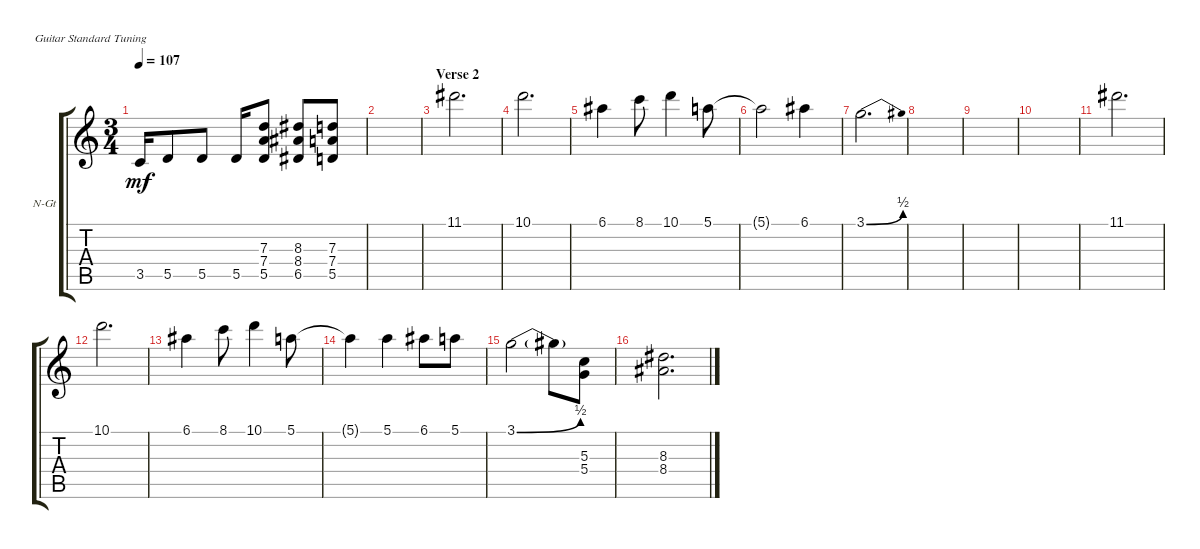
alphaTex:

\defaultSystemsLayout 4
\bracketExtendMode groupsimilarinstruments
\firstSystemTrackNameOrientation horizontal
\otherSystemsTrackNameOrientation horizontal
\track ("Nylon Guitar" "N-Gt") {instrument acousticguitarnylon}
\staff {score tabs}
\tuning (E4 B3 G3 D3 A2 E2)
\ts (3 4)
\tempo 107
\clef g2
\ks c
3.5.16{dy mf} 5.5.8 5.5.8 5.5.16 (7.3 7.4 5.5).8 (8.3 8.4 6.5).8 (7.3 7.4 5.5).8 |
|
\section ("" "Verse 2")
11.1.2{d} |
10.1.2{d} |
6.1.4 8.1.8 10.1.4 5.1.8 |
5.1{t}.2 6.1.4 |
3.1{be (bend 0 0 52.199999999999996 2)}.2{d} |
|
|
|
11.1.2{d} |
10.1.2{d} |
6.1.4 8.1.8 10.1.4 5.1.8 |
5.1{t}.4 5.1.4 6.1.8 5.1.8 |
3.1{be (bend 0 0 52.199999999999996 2)}.2 3.1{t}.8 (5.3 5.4).8 |
(8.3 8.4).2{d}
